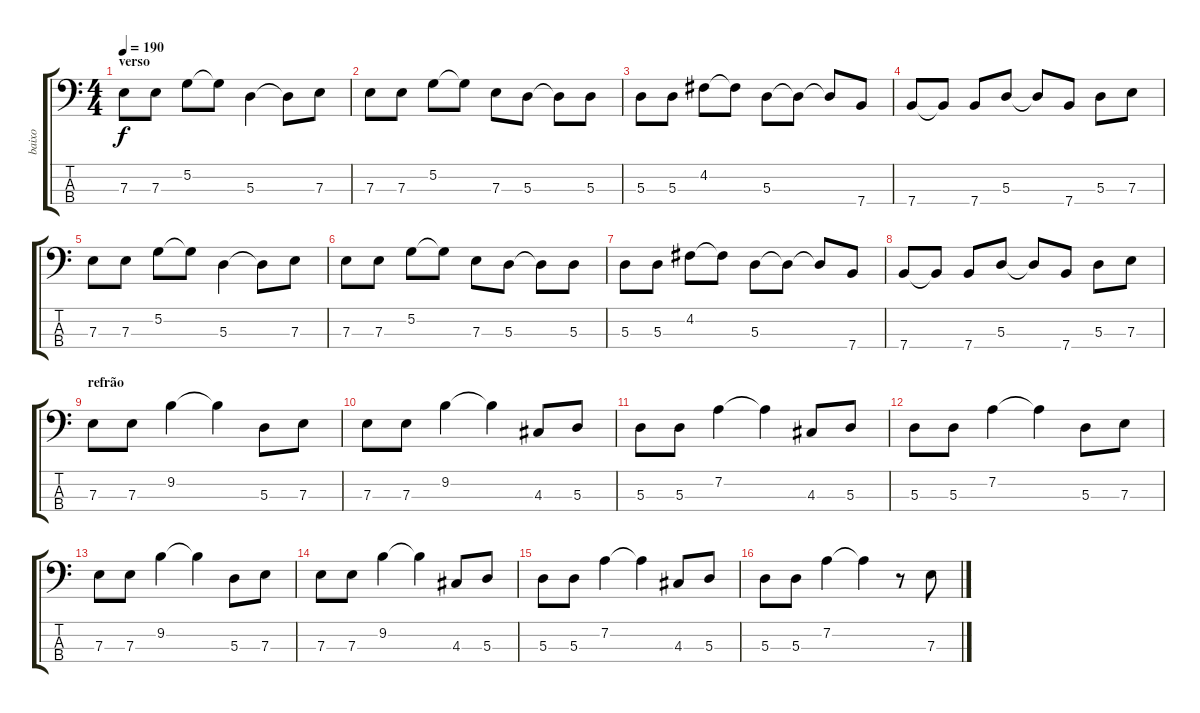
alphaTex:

\track ("baixo" "baixo") {instrument electricbassfinger}
\staff {score tabs}
\tuning (G2 D2 A1 E1) {hide}
\ts (4 4)
\section ("" "verso")
\tempo 190
\clef f4
\ks c
7.3.8{dy f} 7.3.8 5.2.8 5.2{t}.8 5.3.4 5.3{t}.8 7.3.8 |
7.3.8 7.3.8 5.2.8 5.2{t}.8 7.3.8 5.3.8 5.3{t}.8 5.3.8 |
5.3.8 5.3.8 4.2.8 4.2{t}.8 5.3.8 5.3{t}.8 5.3{t}.8 7.4.8 |
7.4.8 7.4{t}.8 7.4.8 5.3.8 5.3{t}.8 7.4.8 5.3.8 7.3.8 |
7.3.8 7.3.8 5.2.8 5.2{t}.8 5.3.4 5.3{t}.8 7.3.8 |
7.3.8 7.3.8 5.2.8 5.2{t}.8 7.3.8 5.3.8 5.3{t}.8 5.3.8 |
5.3.8 5.3.8 4.2.8 4.2{t}.8 5.3.8 5.3{t}.8 5.3{t}.8 7.4.8 |
7.4.8 7.4{t}.8 7.4.8 5.3.8 5.3{t}.8 7.4.8 5.3.8 7.3.8 |
\section ("" "refrão")
7.3.8 7.3.8 9.2.4 9.2{t}.4 5.3.8 7.3.8 |
7.3.8 7.3.8 9.2.4 9.2{t}.4 4.3.8 5.3.8 |
5.3.8 5.3.8 7.2.4 7.2{t}.4 4.3.8 5.3.8 |
5.3.8 5.3.8 7.2.4 7.2{t}.4 5.3.8 7.3.8 |
7.3.8 7.3.8 9.2.4 9.2{t}.4 5.3.8 7.3.8 |
7.3.8 7.3.8 9.2.4 9.2{t}.4 4.3.8 5.3.8 |
5.3.8 5.3.8 7.2.4 7.2{t}.4 4.3.8 5.3.8 |
5.3.8 5.3.8 7.2.4 7.2{t}.4 r.8 7.3.8
